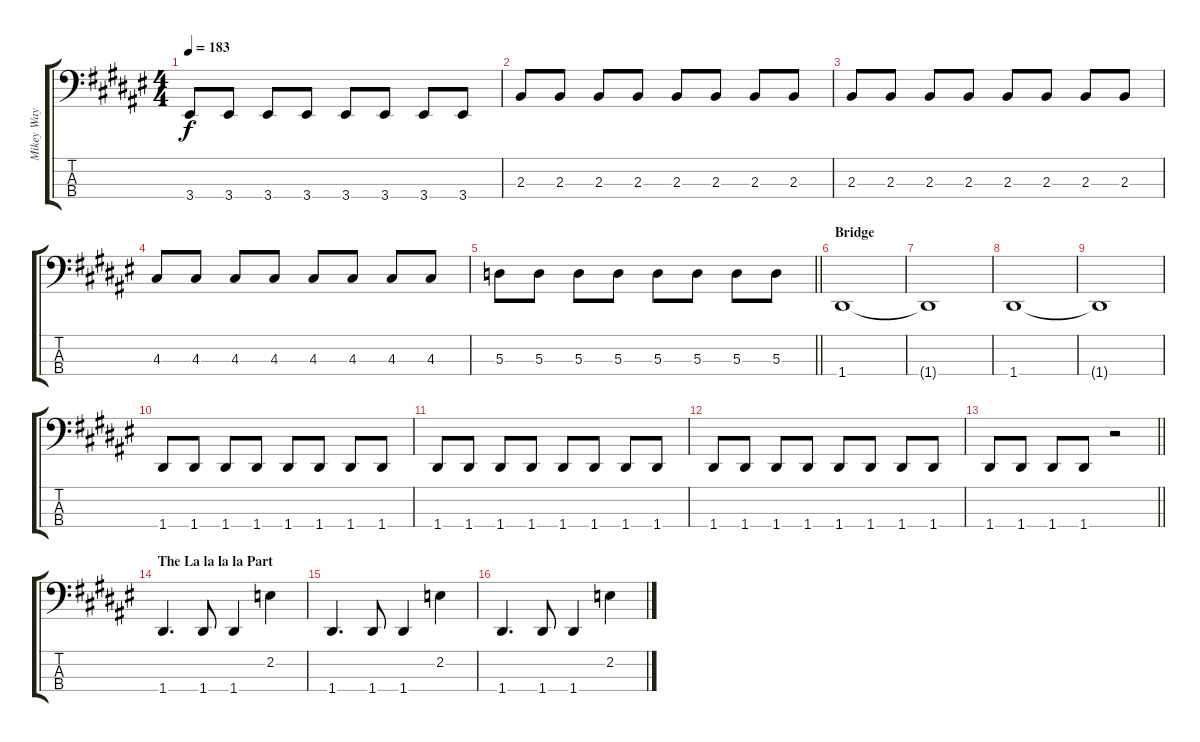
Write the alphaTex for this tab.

\track ("Mikey Way" "Mikey Way") {instrument electricbasspick}
\staff {score tabs}
\tuning (G2 D2 A1 D1) {hide}
\ts (4 4)
\tempo 183
\clef f4
\ks d#minor
3.4.8{dy f} 3.4.8 3.4.8 3.4.8 3.4.8 3.4.8 3.4.8 3.4.8 |
2.3.8 2.3.8 2.3.8 2.3.8 2.3.8 2.3.8 2.3.8 2.3.8 |
2.3.8 2.3.8 2.3.8 2.3.8 2.3.8 2.3.8 2.3.8 2.3.8 |
4.3.8 4.3.8 4.3.8 4.3.8 4.3.8 4.3.8 4.3.8 4.3.8 |
\barLineRight lightlight
5.3.8 5.3.8 5.3.8 5.3.8 5.3.8 5.3.8 5.3.8 5.3.8 |
\section ("" "Bridge")
1.4.1 |
1.4{t}.1 |
1.4.1 |
1.4{t}.1 |
1.4.8 1.4.8 1.4.8 1.4.8 1.4.8 1.4.8 1.4.8 1.4.8 |
1.4.8 1.4.8 1.4.8 1.4.8 1.4.8 1.4.8 1.4.8 1.4.8 |
1.4.8 1.4.8 1.4.8 1.4.8 1.4.8 1.4.8 1.4.8 1.4.8 |
\barLineRight lightlight
1.4.8 1.4.8 1.4.8 1.4.8 r.2 |
\section ("" "The La la la la Part")
1.4.4{d} 1.4.8 1.4.4 2.2.4 |
1.4.4{d} 1.4.8 1.4.4 2.2.4 |
1.4.4{d} 1.4.8 1.4.4 2.2.4
